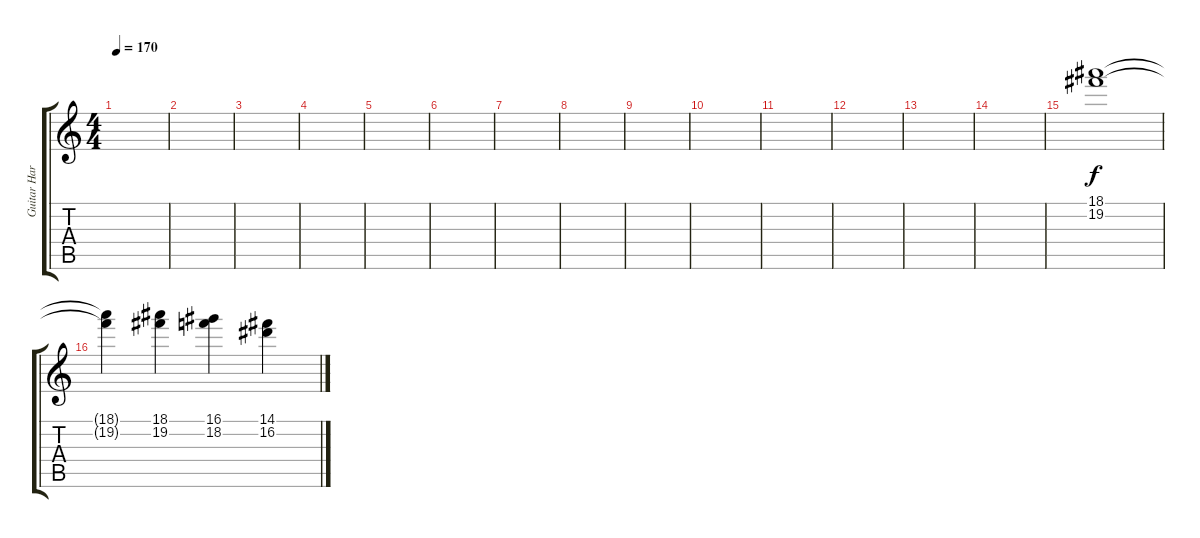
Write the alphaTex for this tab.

\track ("Guitar Harms" "Guitar Har") {instrument distortionguitar}
\staff {score tabs}
\tuning (E4 B3 G3 D3 A2 E2) {hide}
\ts (4 4)
\tempo 170
\clef g2
\ks c
|
|
|
|
|
|
|
|
|
|
|
|
|
|
(18.1 19.2).1 |
(18.1{t} 19.2{t}).4 (18.1 19.2).4 (16.1 18.2).4 (14.1 16.2).4
